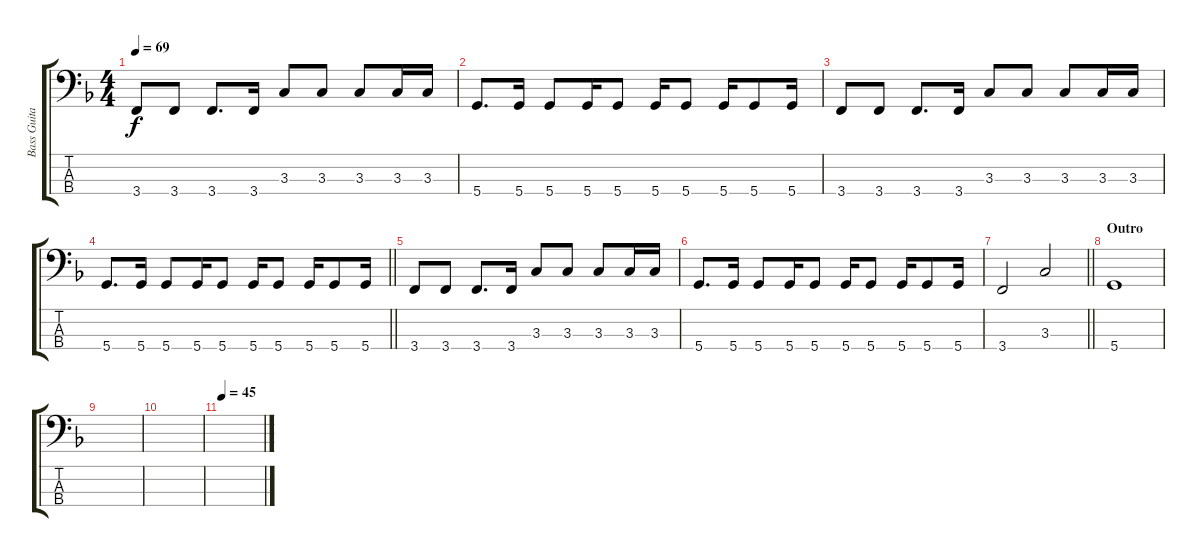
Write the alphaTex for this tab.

\track ("Bass Guitar " "Bass Guita") {instrument electricbassfinger}
\staff {score tabs}
\tuning (G2 D2 A1 D1) {hide}
\ts (4 4)
\tempo 69
\clef f4
\ks dminor
3.4.8{dy f} 3.4.8 3.4.8{d} 3.4.16 3.3.8 3.3.8 3.3.8 3.3.16 3.3.16 |
5.4.8{d} 5.4.16 5.4.8 5.4.16 5.4.8 5.4.16 5.4.8 5.4.16 5.4.8 5.4.16 |
3.4.8 3.4.8 3.4.8{d} 3.4.16 3.3.8 3.3.8 3.3.8 3.3.16 3.3.16 |
\barLineRight lightlight
5.4.8{d} 5.4.16 5.4.8 5.4.16 5.4.8 5.4.16 5.4.8 5.4.16 5.4.8 5.4.16 |
3.4.8 3.4.8 3.4.8{d} 3.4.16 3.3.8 3.3.8 3.3.8 3.3.16 3.3.16 |
5.4.8{d} 5.4.16 5.4.8 5.4.16 5.4.8 5.4.16 5.4.8 5.4.16 5.4.8 5.4.16 |
\barLineRight lightlight
3.4.2 3.3.2 |
\section ("" "Outro")
5.4.1 |
|
|
\tempo 45
